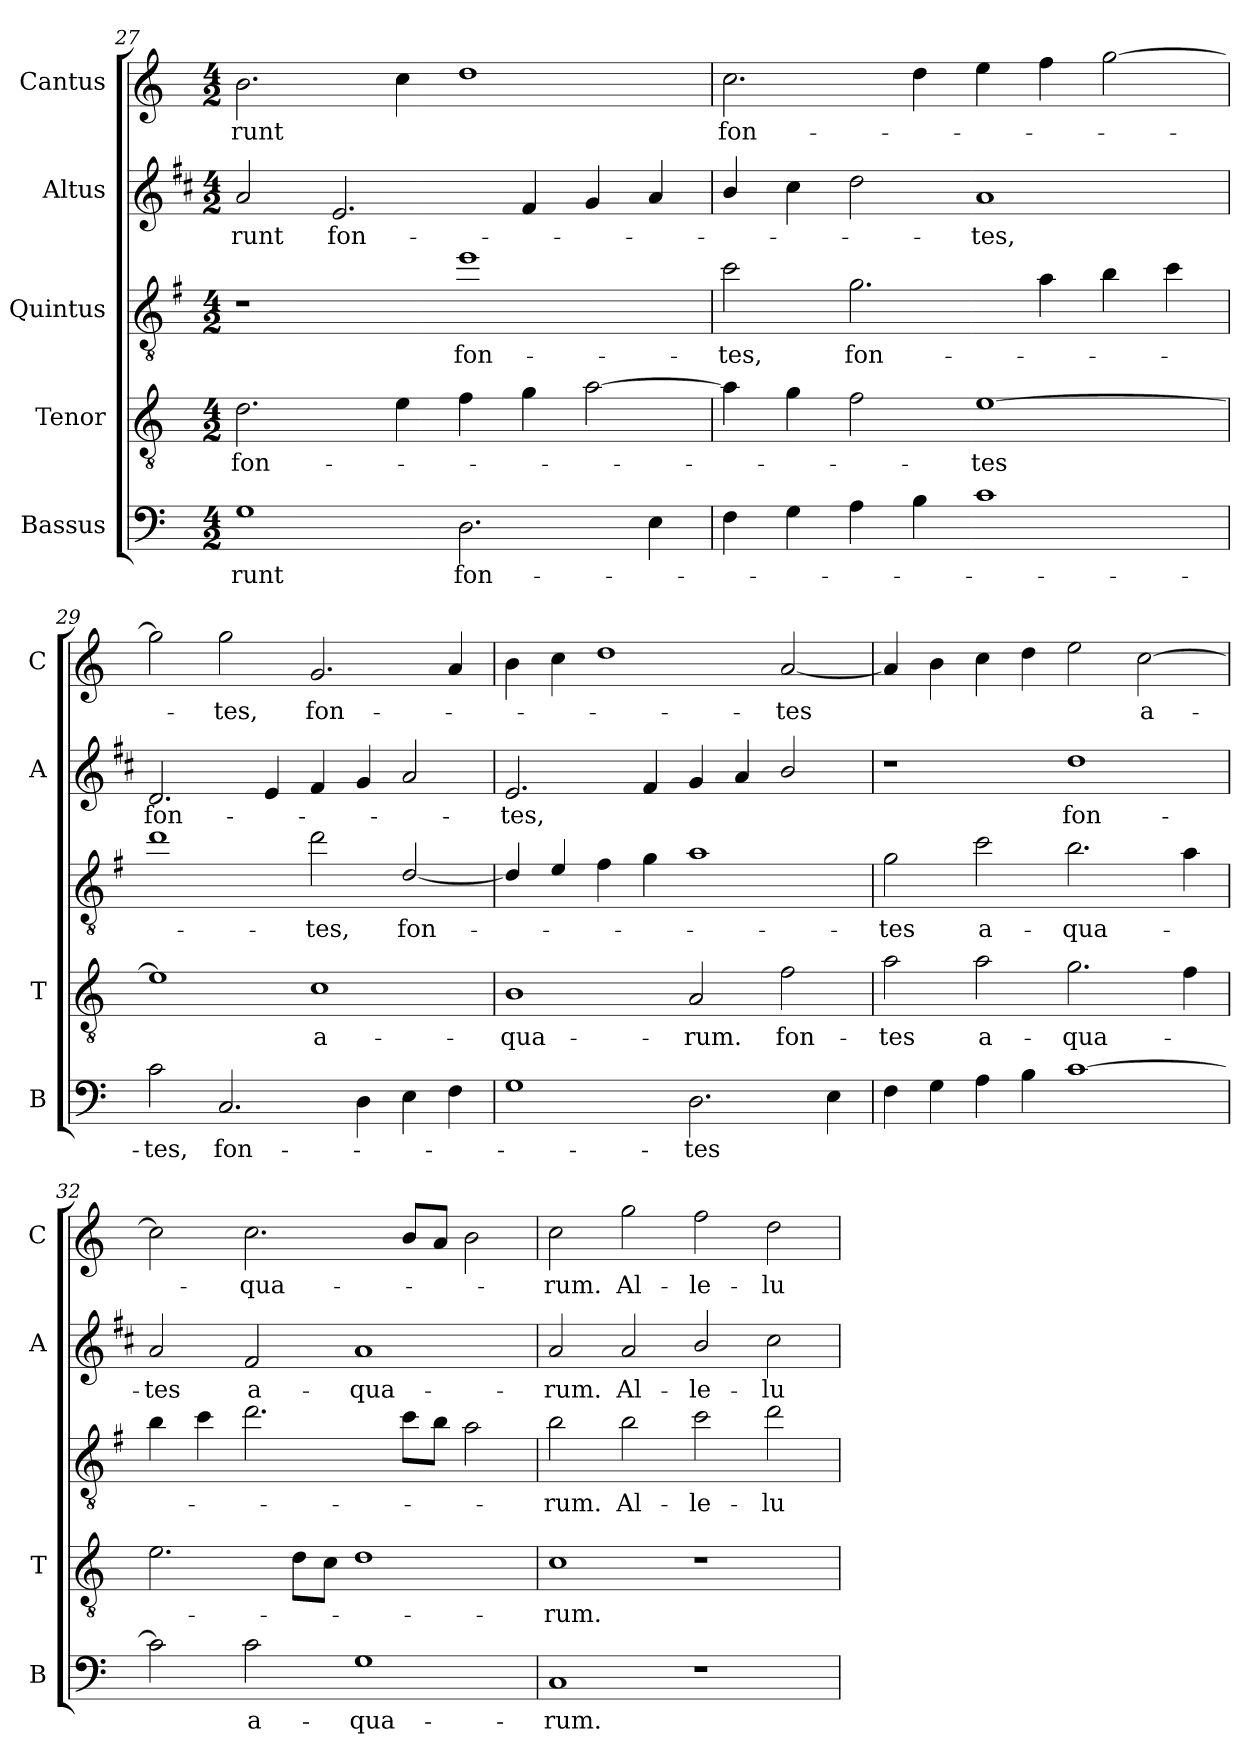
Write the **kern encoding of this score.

**kern	**text	**kern	**text	**kern	**text	**kern	**text	**kern	**text
*part5	*part5	*part4	*part4	*part3	*part3	*part2	*part2	*part1	*part1
*staff5	*staff5	*staff4	*staff4	*staff3	*staff3	*staff2	*staff2	*staff1	*staff1
*I"Bassus	*	*I"Tenor	*	*I"Quintus	*	*I"Altus	*	*I"Cantus	*
*I'B	*	*I'T	*	*	*	*I'A	*	*I'C	*
*clefF4	*	*clefGv2	*	*clefGv2	*	*clefG2	*	*clefG2	*
*	*	*	*	*ITrd4c7	*	*ITrd1c2	*	*	*
*k[]	*	*k[]	*	*k[]	*	*k[]	*	*k[]	*
*C:	*	*C:	*	*C:	*	*C:	*	*C:	*
*M4/2	*	*M4/2	*	*M4/2	*	*M4/2	*	*M4/2	*
=27	=27	=27	=27	=27	=27	=27	=27	=27	=27
!	!LO:LY:b	!	!LO:LY:b	!	!	!	!LO:LY:b	!	!LO:LY:b
1G	-runt	2.d\	fon-	1r	.	2g/	-runt	2.b\	-runt
!	!	!	!	!	!	!	!LO:LY:b	!	!
.	.	.	.	.	.	2.d/	fon-	.	.
.	.	4e\	.	.	.	.	.	4cc\	.
!	!LO:LY:b	!	!	!	!LO:LY:b	!	!	!	!
2.D\	fon-	4f\	.	1a	fon-	.	.	1dd	.
.	.	4g\	.	.	.	4e/	.	.	.
.	.	[2a\	.	.	.	4f/	.	.	.
4E\	.	.	.	.	.	4g/	.	.	.
=28	=28	=28	=28	=28	=28	=28	=28	=28	=28
!	!	!	!	!	!LO:LY:b	!	!	!	!LO:LY:b
4F\	.	4a\]	.	2f\	-tes,	4a/	.	2.cc\	fon-
4G\	.	4g\	.	.	.	4b\	.	.	.
!	!	!	!	!	!LO:LY:b	!	!	!	!
4A\	.	2f\	.	2.c\	fon-	2cc\	.	.	.
4B\	.	.	.	.	.	.	.	4dd\	.
!	!	!	!LO:LY:b	!	!	!	!LO:LY:b	!	!
1c	.	[1e	-tes	.	.	1g	-tes,	4ee\	.
.	.	.	.	4d\	.	.	.	4ff\	.
.	.	.	.	4e\	.	.	.	[2gg\	.
.	.	.	.	4f\	.	.	.	.	.
=29	=29	=29	=29	=29	=29	=29	=29	=29	=29
!	!LO:LY:b	!	!	!	!	!	!LO:LY:b	!	!
2c\	-tes,	1e]	.	1g	.	2.c/	fon-	2gg\]	.
!	!LO:LY:b	!	!	!	!	!	!	!	!LO:LY:b
2.C/	fon-	.	.	.	.	.	.	2gg\	-tes,
.	.	.	.	.	.	4d/	.	.	.
!	!	!	!LO:LY:b	!	!LO:LY:b	!	!	!	!LO:LY:b
.	.	1c	a-	2g\	-tes,	4e/	.	2.g/	fon-
4D\	.	.	.	.	.	4f/	.	.	.
!	!	!	!	!	!LO:LY:b	!	!	!	!
4E\	.	.	.	[2G/	fon-	2g/	.	.	.
4F\	.	.	.	.	.	.	.	4a/	.
=30	=30	=30	=30	=30	=30	=30	=30	=30	=30
!	!	!	!LO:LY:b	!	!	!	!LO:LY:b	!	!
1G	.	1B	-qua-	4G/]	.	2.d/	-tes,	4b\	.
.	.	.	.	4A/	.	.	.	4cc\	.
.	.	.	.	4B\	.	.	.	1dd	.
.	.	.	.	4c\	.	4e/	.	.	.
!	!LO:LY:b	!	!LO:LY:b	!	!	!	!	!	!
2.D\	-tes	2A/	-rum.	1d	.	4f/	.	.	.
.	.	.	.	.	.	4g/	.	.	.
!	!	!	!LO:LY:b	!	!	!	!	!	!LO:LY:b
.	.	2f\	fon-	.	.	2a/	.	[2a/	-tes
4E\	.	.	.	.	.	.	.	.	.
!!LO:PB:g=z
=31	=31	=31	=31	=31	=31	=31	=31	=31	=31
!	!	!	!LO:LY:b	!	!LO:LY:b	!	!	!	!
4F\	.	2a\	-tes	2c\	-tes	1r	.	4a/]	.
4G\	.	.	.	.	.	.	.	4b\	.
!	!	!	!LO:LY:b	!	!LO:LY:b	!	!	!	!
4A\	.	2a\	a-	2f\	a-	.	.	4cc\	.
4B\	.	.	.	.	.	.	.	4dd\	.
!	!	!	!LO:LY:b	!	!LO:LY:b	!	!LO:LY:b	!	!
[1c	.	2.g\	-qua-	2.e\	-qua-	1cc	fon-	2ee\	.
!	!	!	!	!	!	!	!	!	!LO:LY:b
.	.	.	.	.	.	.	.	[2cc\	a-
.	.	4f\	.	4d\	.	.	.	.	.
=32	=32	=32	=32	=32	=32	=32	=32	=32	=32
!	!	!	!	!	!	!	!LO:LY:b	!	!
2c\]	.	2.e\	.	4e\	.	2g/	-tes	2cc\]	.
.	.	.	.	4f\	.	.	.	.	.
!	!LO:LY:b	!	!	!	!	!	!LO:LY:b	!	!LO:LY:b
2c\	a-	.	.	2.g\	.	2e/	a-	2.cc\	-qua-
.	.	8d\L	.	.	.	.	.	.	.
.	.	8c\J	.	.	.	.	.	.	.
!	!LO:LY:b	!	!	!	!	!	!LO:LY:b	!	!
1G	-qua-	1d	.	.	.	1g	-qua-	.	.
.	.	.	.	8f\L	.	.	.	8b/L	.
.	.	.	.	8e\J	.	.	.	8a/J	.
.	.	.	.	2d\	.	.	.	2b\	.
=33	=33	=33	=33	=33	=33	=33	=33	=33	=33
!	!LO:LY:b	!	!LO:LY:b	!	!LO:LY:b	!	!LO:LY:b	!	!LO:LY:b
1C	-rum.	1c	-rum.	2e\	-rum.	2g/	-rum.	2cc\	-rum.
!	!	!	!	!	!LO:LY:b	!	!LO:LY:b	!	!LO:LY:b
.	.	.	.	2e\	Al-	2g/	Al-	2gg\	Al-
!	!	!	!	!	!LO:LY:b	!	!LO:LY:b	!	!LO:LY:b
1r	.	1r	.	2f\	-le-	2a/	-le-	2ff\	-le-
!	!	!	!	!	!LO:LY:b	!	!LO:LY:b	!	!LO:LY:b
.	.	.	.	2g\	-lu-	2b\	-lu-	2dd\	-lu-
=	=	=	=	=	=	=	=	=	=
*-	*-	*-	*-	*-	*-	*-	*-	*-	*-
